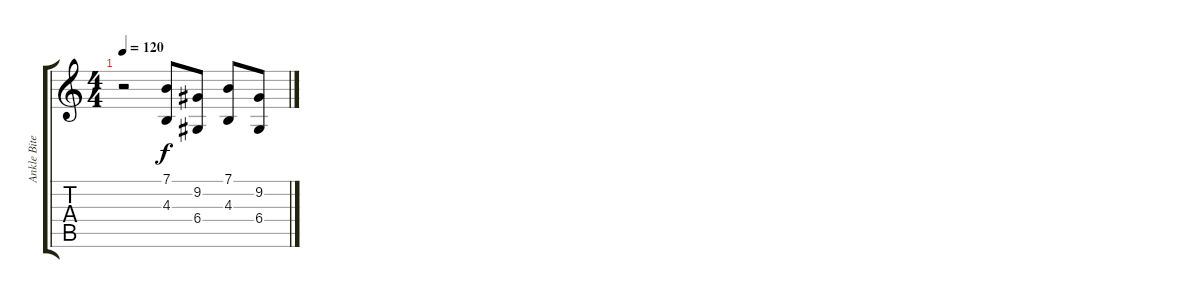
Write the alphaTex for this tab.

\track ("Ankle Biters!" "Ankle Bite") {instrument choiraahs}
\staff {score tabs}
\tuning (E4 B3 G3 D3 A2 E2) {hide}
\ts (4 4)
\tempo 120
\clef g2
\ks c
r.2{dy f} (7.1 4.3).8 (9.2 6.4).8 (7.1 4.3).8 (9.2 6.4).8
